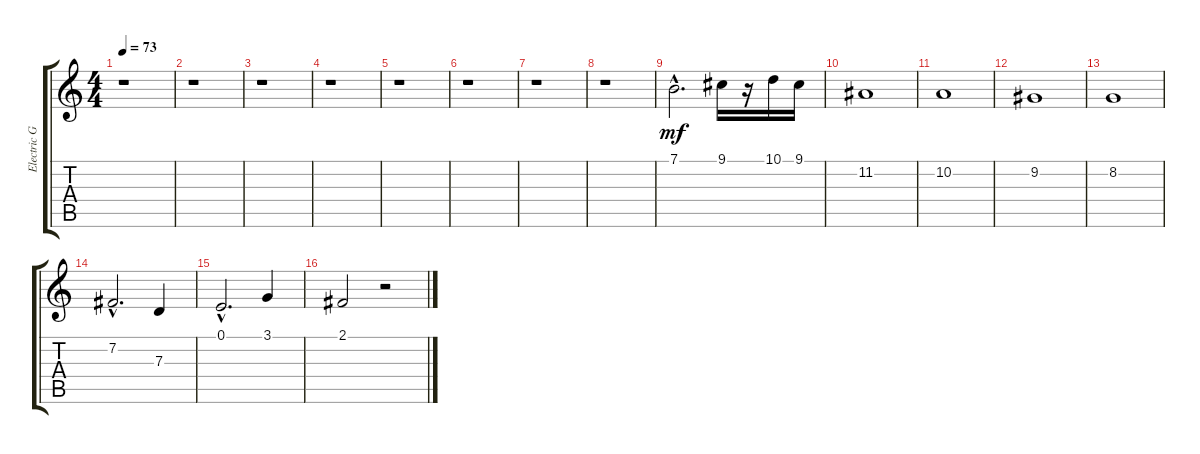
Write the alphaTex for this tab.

\track ("Electric Guitar 4" "Electric G") {instrument lead5charang}
\staff {score tabs}
\tuning (E4 B3 G3 D3 A2 E2) {hide}
\ts (4 4)
\tempo 73
\clef g2
\ks c
r.1{dy mf} |
r.1 |
r.1 |
r.1 |
r.1 |
r.1 |
r.1 |
r.1 |
7.1{hac}.2{d} 9.1.16 r.16 10.1.16 9.1.16 |
11.2.1 |
10.2.1 |
9.2.1 |
8.2.1 |
7.2{hac}.2{d} 7.3.4 |
0.1{hac}.2{d} 3.1.4 |
2.1.2 r.2
